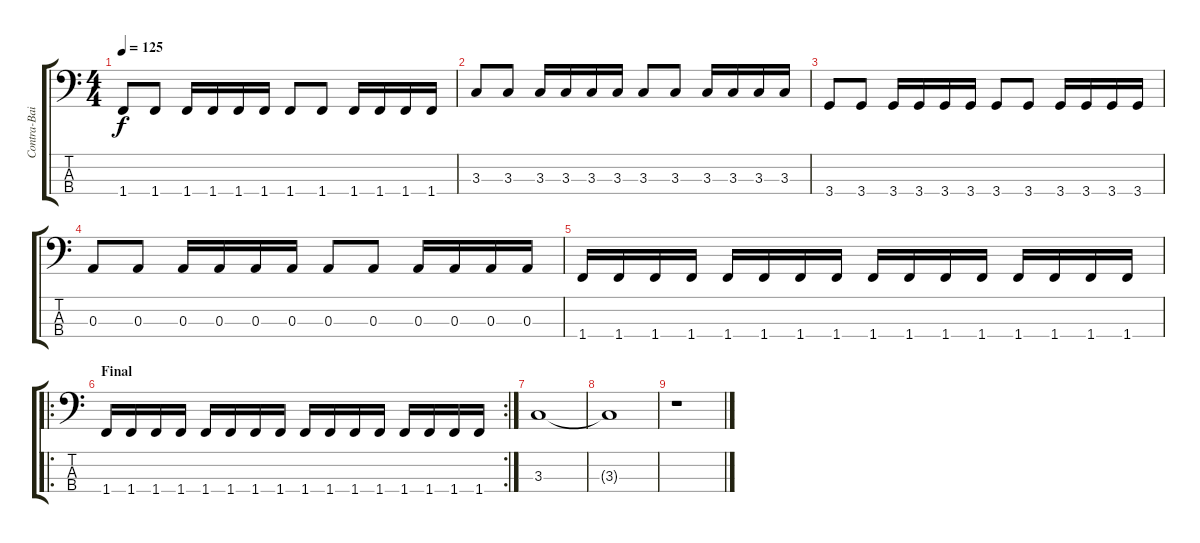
\track ("Contra-Baixo" "Contra-Bai") {instrument electricbassfinger}
\staff {score tabs}
\tuning (G2 D2 A1 E1) {hide}
\ts (4 4)
\tempo 125
\clef f4
\ks c
1.4.8{dy f} 1.4.8 1.4.16 1.4.16 1.4.16 1.4.16 1.4.8 1.4.8 1.4.16 1.4.16 1.4.16 1.4.16 |
3.3.8 3.3.8 3.3.16 3.3.16 3.3.16 3.3.16 3.3.8 3.3.8 3.3.16 3.3.16 3.3.16 3.3.16 |
3.4.8 3.4.8 3.4.16 3.4.16 3.4.16 3.4.16 3.4.8 3.4.8 3.4.16 3.4.16 3.4.16 3.4.16 |
0.3.8 0.3.8 0.3.16 0.3.16 0.3.16 0.3.16 0.3.8 0.3.8 0.3.16 0.3.16 0.3.16 0.3.16 |
1.4.16 1.4.16 1.4.16 1.4.16 1.4.16 1.4.16 1.4.16 1.4.16 1.4.16 1.4.16 1.4.16 1.4.16 1.4.16 1.4.16 1.4.16 1.4.16 |
\ro
\rc 2
\section ("" "Final")
1.4.16 1.4.16 1.4.16 1.4.16 1.4.16 1.4.16 1.4.16 1.4.16 1.4.16 1.4.16 1.4.16 1.4.16 1.4.16 1.4.16 1.4.16 1.4.16 |
3.3.1 |
3.3{t}.1 |
r.1
